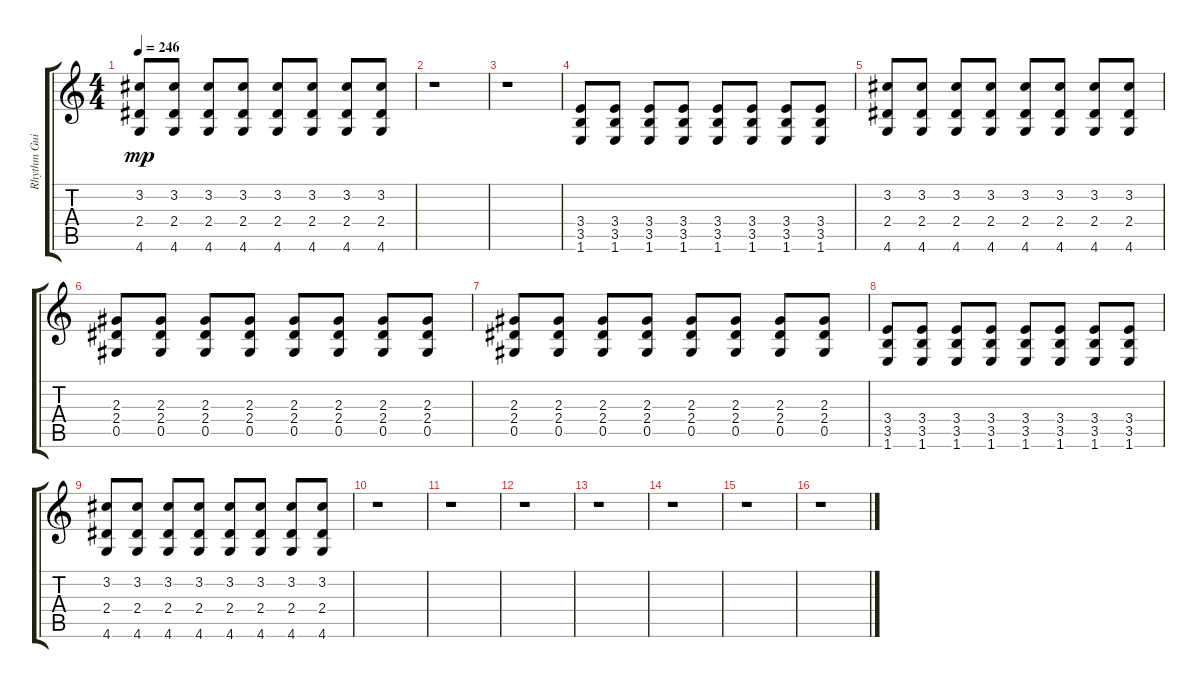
\track ("Rhythm Guitar II" "Rhythm Gui") {instrument overdrivenguitar}
\staff {score tabs}
\tuning (Eb4 Bb3 Gb3 Db3 Ab2 Eb2) {hide}
\ts (4 4)
\tempo 246
\clef g2
\ks c
(3.2 2.4 4.6).8{dy mp} (3.2 2.4 4.6).8 (3.2 2.4 4.6).8 (3.2 2.4 4.6).8 (3.2 2.4 4.6).8 (3.2 2.4 4.6).8 (3.2 2.4 4.6).8 (3.2 2.4 4.6).8 |
r.1 |
r.1 |
(3.4 3.5 1.6).8 (3.4 3.5 1.6).8 (3.4 3.5 1.6).8 (3.4 3.5 1.6).8 (3.4 3.5 1.6).8 (3.4 3.5 1.6).8 (3.4 3.5 1.6).8 (3.4 3.5 1.6).8 |
(3.2 2.4 4.6).8 (3.2 2.4 4.6).8 (3.2 2.4 4.6).8 (3.2 2.4 4.6).8 (3.2 2.4 4.6).8 (3.2 2.4 4.6).8 (3.2 2.4 4.6).8 (3.2 2.4 4.6).8 |
(2.3 2.4 0.5).8 (2.3 2.4 0.5).8 (2.3 2.4 0.5).8 (2.3 2.4 0.5).8 (2.3 2.4 0.5).8 (2.3 2.4 0.5).8 (2.3 2.4 0.5).8 (2.3 2.4 0.5).8 |
(2.3 2.4 0.5).8 (2.3 2.4 0.5).8 (2.3 2.4 0.5).8 (2.3 2.4 0.5).8 (2.3 2.4 0.5).8 (2.3 2.4 0.5).8 (2.3 2.4 0.5).8 (2.3 2.4 0.5).8 |
(3.4 3.5 1.6).8 (3.4 3.5 1.6).8 (3.4 3.5 1.6).8 (3.4 3.5 1.6).8 (3.4 3.5 1.6).8 (3.4 3.5 1.6).8 (3.4 3.5 1.6).8 (3.4 3.5 1.6).8 |
(3.2 2.4 4.6).8 (3.2 2.4 4.6).8 (3.2 2.4 4.6).8 (3.2 2.4 4.6).8 (3.2 2.4 4.6).8 (3.2 2.4 4.6).8 (3.2 2.4 4.6).8 (3.2 2.4 4.6).8 |
r.1 |
r.1 |
r.1 |
r.1 |
r.1 |
r.1 |
r.1
